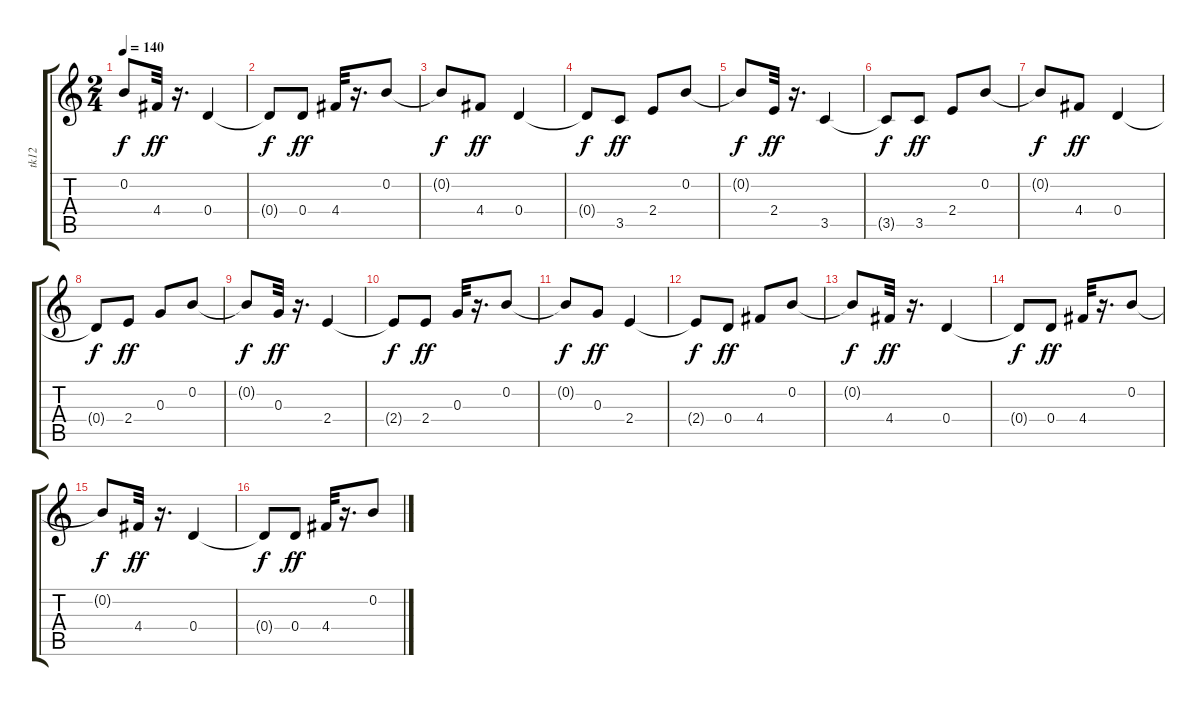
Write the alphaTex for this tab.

\track ("tk12" "tk12") {instrument electricguitarclean}
\staff {score tabs}
\tuning (E4 B3 G3 D3 A2 E2) {hide}
\ts (2 4)
\tempo 140
\clef g2
\ks c
0.2{t}.8{dy f} 4.4.32{dy ff} r.16{d} 0.4.4 |
0.4{t}.8{dy f} 0.4.8{dy ff} 4.4.32 r.16{d} 0.2.8 |
0.2{t}.8{dy f} 4.4.8{dy ff} 0.4.4 |
0.4{t}.8{dy f} 3.5.8{dy ff} 2.4.8 0.2.8 |
0.2{t}.8{dy f} 2.4.32{dy ff} r.16{d} 3.5.4 |
3.5{t}.8{dy f} 3.5.8{dy ff} 2.4.8 0.2.8 |
0.2{t}.8{dy f} 4.4.8{dy ff} 0.4.4 |
0.4{t}.8{dy f} 2.4.8{dy ff} 0.3.8 0.2.8 |
0.2{t}.8{dy f} 0.3.32{dy ff} r.16{d} 2.4.4 |
2.4{t}.8{dy f} 2.4.8{dy ff} 0.3.32 r.16{d} 0.2.8 |
0.2{t}.8{dy f} 0.3.8{dy ff} 2.4.4 |
2.4{t}.8{dy f} 0.4.8{dy ff} 4.4.8 0.2.8 |
0.2{t}.8{dy f} 4.4.32{dy ff} r.16{d} 0.4.4 |
0.4{t}.8{dy f} 0.4.8{dy ff} 4.4.32 r.16{d} 0.2.8 |
0.2{t}.8{dy f} 4.4.32{dy ff} r.16{d} 0.4.4 |
0.4{t}.8{dy f} 0.4.8{dy ff} 4.4.32 r.16{d} 0.2.8
